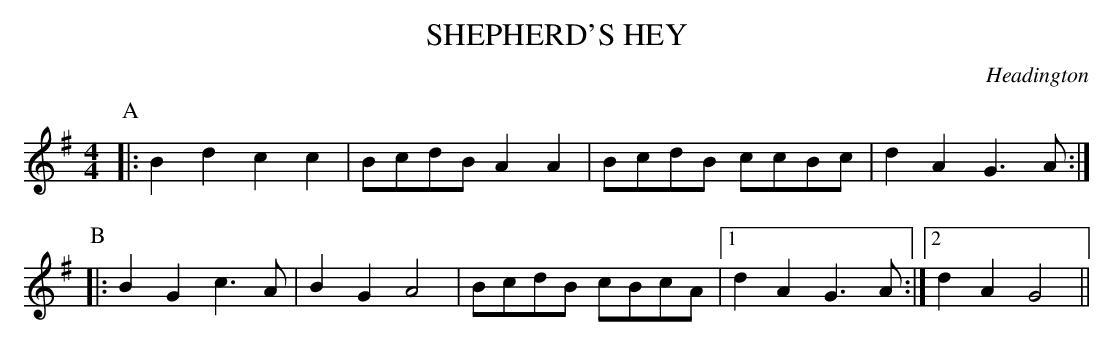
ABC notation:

X:1
T: SHEPHERD'S HEY
O: Headington
M: 4/4
L: 1/8
K: G
P: A
|: B2d2 c2c2 | BcdB A2A2 | BcdB ccBc | d2A2 G3A :|
P: B
|: B2G2 c3A | B2G2 A4 | BcdB cBcA |1 d2A2 G3A :|2 d2A2 G4 ||
